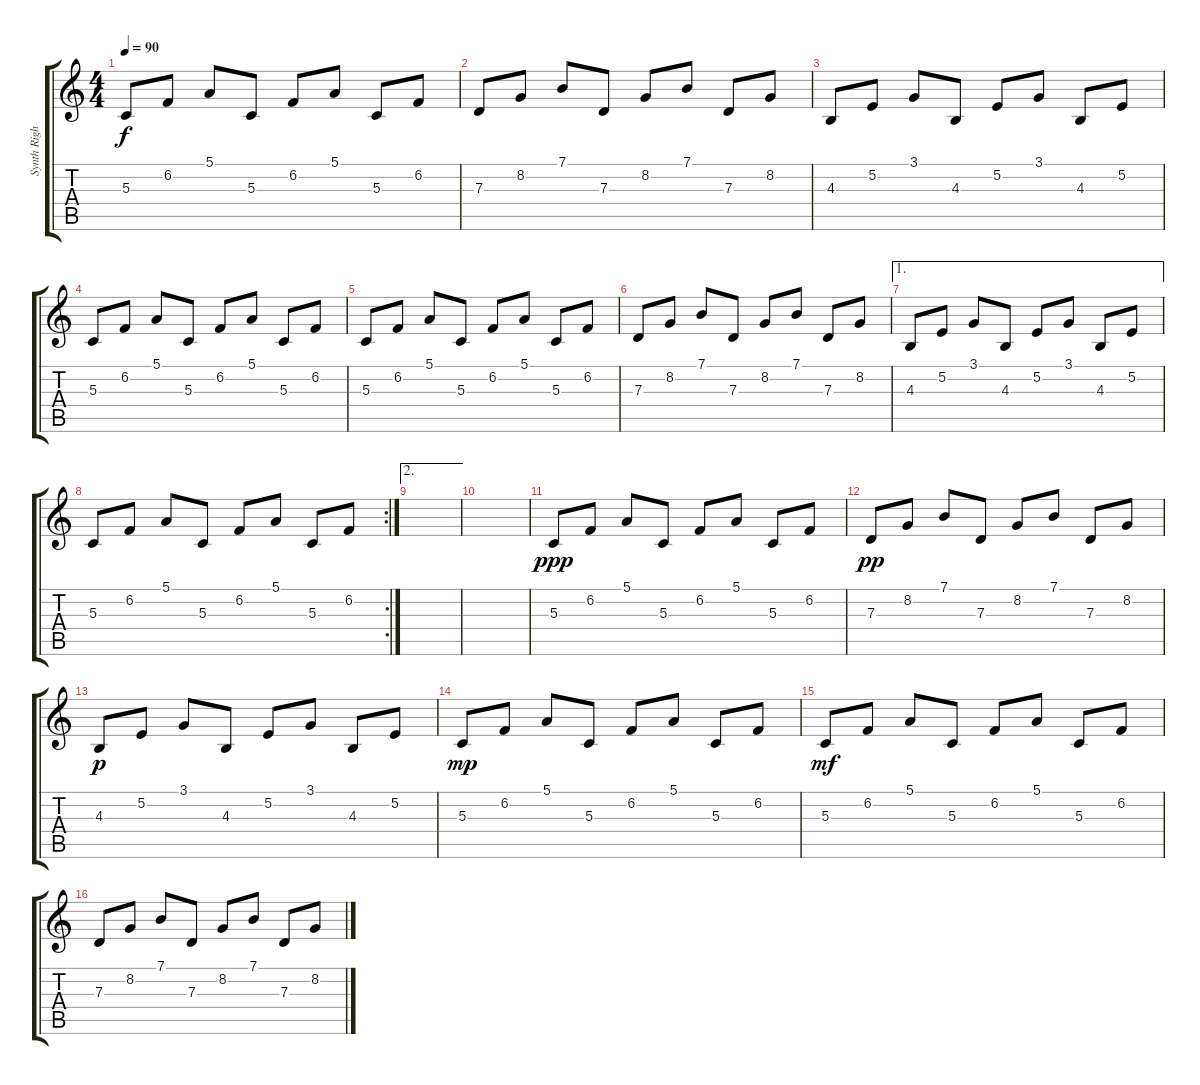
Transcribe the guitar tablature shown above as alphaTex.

\track ("Synth Right" "Synth Righ") {instrument pad3polysynth}
\staff {score tabs}
\tuning (E4 B3 G3 D3 A2 E2) {hide}
\ts (4 4)
\tempo 90
\clef g2
\ks c
5.3.8{dy f} 6.2.8 5.1.8 5.3.8 6.2.8 5.1.8 5.3.8 6.2.8 |
7.3.8 8.2.8 7.1.8 7.3.8 8.2.8 7.1.8 7.3.8 8.2.8 |
4.3.8 5.2.8 3.1.8 4.3.8 5.2.8 3.1.8 4.3.8 5.2.8 |
5.3.8 6.2.8 5.1.8 5.3.8 6.2.8 5.1.8 5.3.8 6.2.8 |
5.3.8 6.2.8 5.1.8 5.3.8 6.2.8 5.1.8 5.3.8 6.2.8 |
7.3.8 8.2.8 7.1.8 7.3.8 8.2.8 7.1.8 7.3.8 8.2.8 |
\ae 1
4.3.8 5.2.8 3.1.8 4.3.8 5.2.8 3.1.8 4.3.8 5.2.8 |
\rc 2
5.3.8 6.2.8 5.1.8 5.3.8 6.2.8 5.1.8 5.3.8 6.2.8 |
\ae 2
|
|
5.3.8{dy ppp} 6.2.8 5.1.8 5.3.8 6.2.8 5.1.8 5.3.8 6.2.8 |
7.3.8{dy pp} 8.2.8 7.1.8 7.3.8 8.2.8 7.1.8 7.3.8 8.2.8 |
4.3.8{dy p} 5.2.8 3.1.8 4.3.8 5.2.8 3.1.8 4.3.8 5.2.8 |
5.3.8{dy mp} 6.2.8 5.1.8 5.3.8 6.2.8 5.1.8 5.3.8 6.2.8 |
5.3.8{dy mf} 6.2.8 5.1.8 5.3.8 6.2.8 5.1.8 5.3.8 6.2.8 |
7.3.8 8.2.8 7.1.8 7.3.8 8.2.8 7.1.8 7.3.8 8.2.8
